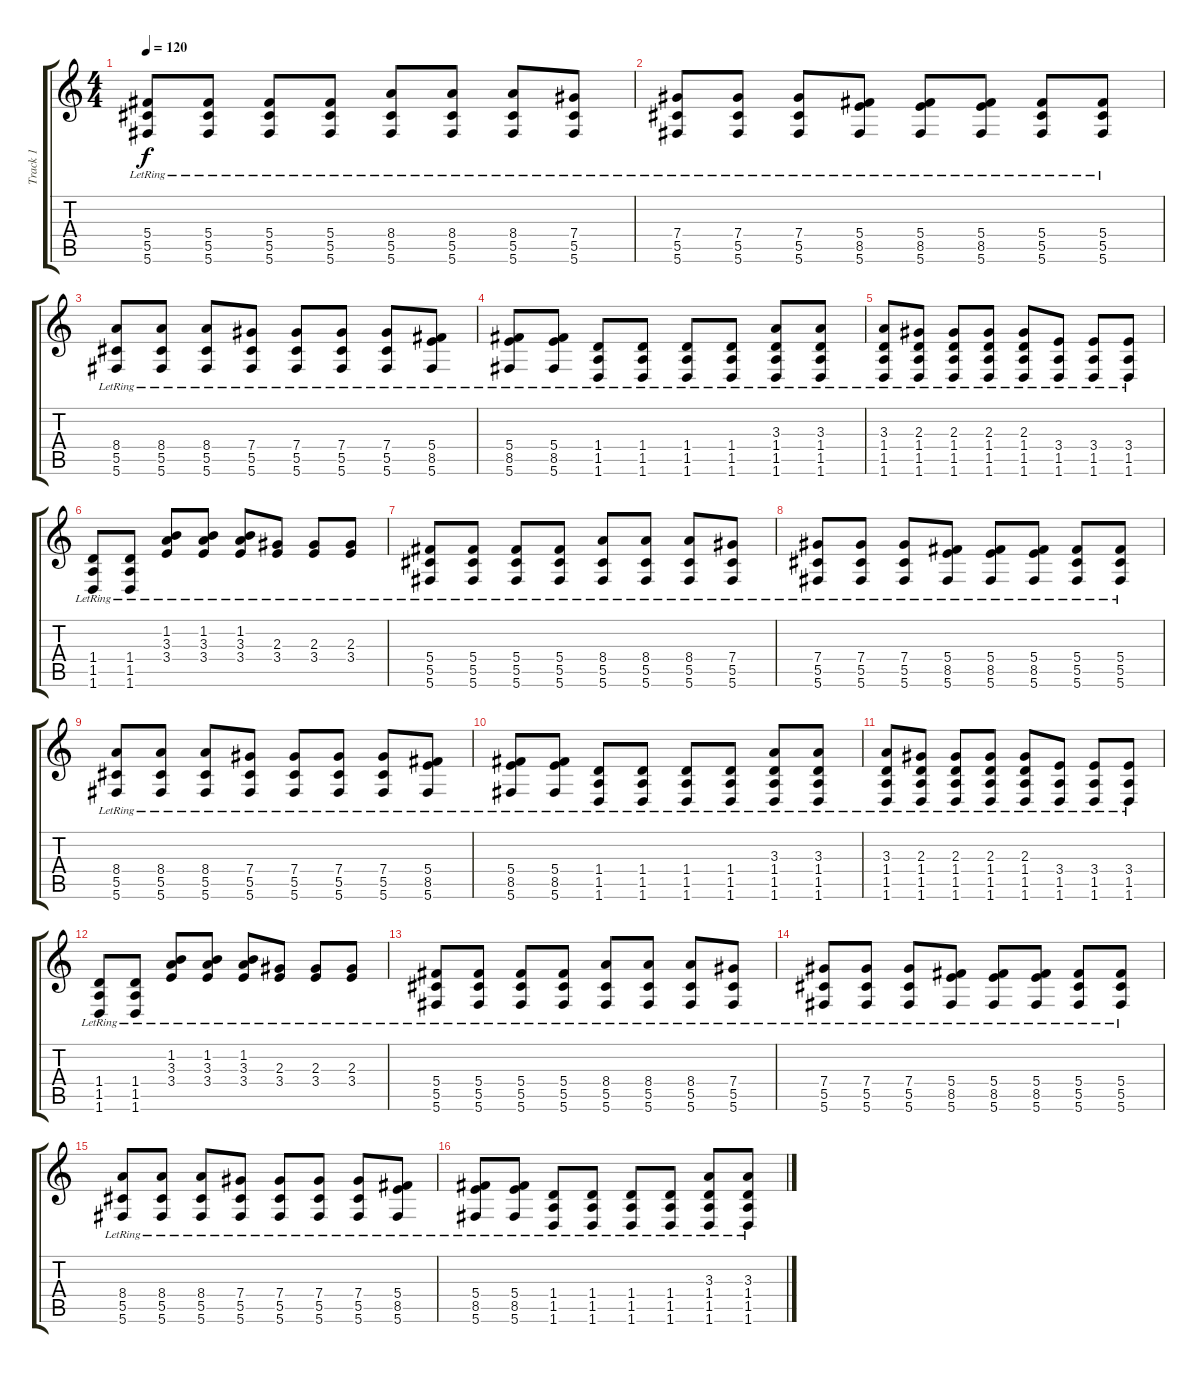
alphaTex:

\track ("Track 1" "Track 1") {instrument acousticguitarsteel}
\staff {score tabs}
\tuning (Eb4 Bb3 Gb3 Db3 Ab2 Db2) {hide}
\ts (4 4)
\tempo 120
\clef g2
\ks c
(5.4{lr} 5.5{lr} 5.6{lr}).8{dy f} (5.4{lr} 5.5{lr} 5.6{lr}).8 (5.4{lr} 5.5{lr} 5.6{lr}).8 (5.4{lr} 5.5{lr} 5.6{lr}).8 (8.4{lr} 5.5{lr} 5.6{lr}).8 (8.4{lr} 5.5{lr} 5.6{lr}).8 (8.4{lr} 5.5{lr} 5.6{lr}).8 (7.4{lr} 5.5{lr} 5.6{lr}).8 |
(7.4{lr} 5.5{lr} 5.6{lr}).8 (7.4{lr} 5.5{lr} 5.6{lr}).8 (7.4{lr} 5.5{lr} 5.6{lr}).8 (5.4{lr} 8.5{lr} 5.6{lr}).8 (5.4{lr} 8.5{lr} 5.6{lr}).8 (5.4{lr} 8.5{lr} 5.6{lr}).8 (5.4{lr} 5.5{lr} 5.6{lr}).8 (5.4{lr} 5.5{lr} 5.6{lr}).8 |
(8.4{lr} 5.5{lr} 5.6{lr}).8 (8.4{lr} 5.5{lr} 5.6{lr}).8 (8.4{lr} 5.5{lr} 5.6{lr}).8 (7.4{lr} 5.5{lr} 5.6{lr}).8 (7.4{lr} 5.5{lr} 5.6{lr}).8 (7.4{lr} 5.5{lr} 5.6{lr}).8 (7.4{lr} 5.5{lr} 5.6{lr}).8 (5.4{lr} 8.5{lr} 5.6{lr}).8 |
(5.4{lr} 8.5{lr} 5.6{lr}).8 (5.4{lr} 8.5{lr} 5.6{lr}).8 (1.4{lr} 1.5{lr} 1.6{lr}).8 (1.4{lr} 1.5{lr} 1.6{lr}).8 (1.4{lr} 1.5{lr} 1.6{lr}).8 (1.4{lr} 1.5{lr} 1.6{lr}).8 (3.3{lr} 1.4{lr} 1.5{lr} 1.6{lr}).8 (3.3{lr} 1.4{lr} 1.5{lr} 1.6{lr}).8 |
(3.3{lr} 1.4{lr} 1.5{lr} 1.6{lr}).8 (2.3{lr} 1.4{lr} 1.5{lr} 1.6{lr}).8 (2.3{lr} 1.4{lr} 1.5{lr} 1.6{lr}).8 (2.3{lr} 1.4{lr} 1.5{lr} 1.6{lr}).8 (2.3{lr} 1.4{lr} 1.5{lr} 1.6{lr}).8 (3.4{lr} 1.5{lr} 1.6{lr}).8 (3.4{lr} 1.5{lr} 1.6{lr}).8 (3.4{lr} 1.5{lr} 1.6{lr}).8 |
(1.4{lr} 1.5{lr} 1.6{lr}).8 (1.4{lr} 1.5{lr} 1.6{lr}).8 (1.2{lr} 3.3{lr} 3.4{lr}).8 (1.2{lr} 3.3{lr} 3.4{lr}).8 (1.2{lr} 3.3{lr} 3.4{lr}).8 (2.3{lr} 3.4{lr}).8 (2.3{lr} 3.4{lr}).8 (2.3{lr} 3.4{lr}).8 |
(5.4{lr} 5.5{lr} 5.6{lr}).8 (5.4{lr} 5.5{lr} 5.6{lr}).8 (5.4{lr} 5.5{lr} 5.6{lr}).8 (5.4{lr} 5.5{lr} 5.6{lr}).8 (8.4{lr} 5.5{lr} 5.6{lr}).8 (8.4{lr} 5.5{lr} 5.6{lr}).8 (8.4{lr} 5.5{lr} 5.6{lr}).8 (7.4{lr} 5.5{lr} 5.6{lr}).8 |
(7.4{lr} 5.5{lr} 5.6{lr}).8 (7.4{lr} 5.5{lr} 5.6{lr}).8 (7.4{lr} 5.5{lr} 5.6{lr}).8 (5.4{lr} 8.5{lr} 5.6{lr}).8 (5.4{lr} 8.5{lr} 5.6{lr}).8 (5.4{lr} 8.5{lr} 5.6{lr}).8 (5.4{lr} 5.5{lr} 5.6{lr}).8 (5.4{lr} 5.5{lr} 5.6{lr}).8 |
(8.4{lr} 5.5{lr} 5.6{lr}).8 (8.4{lr} 5.5{lr} 5.6{lr}).8 (8.4{lr} 5.5{lr} 5.6{lr}).8 (7.4{lr} 5.5{lr} 5.6{lr}).8 (7.4{lr} 5.5{lr} 5.6{lr}).8 (7.4{lr} 5.5{lr} 5.6{lr}).8 (7.4{lr} 5.5{lr} 5.6{lr}).8 (5.4{lr} 8.5{lr} 5.6{lr}).8 |
(5.4{lr} 8.5{lr} 5.6{lr}).8 (5.4{lr} 8.5{lr} 5.6{lr}).8 (1.4{lr} 1.5{lr} 1.6{lr}).8 (1.4{lr} 1.5{lr} 1.6{lr}).8 (1.4{lr} 1.5{lr} 1.6{lr}).8 (1.4{lr} 1.5{lr} 1.6{lr}).8 (3.3{lr} 1.4{lr} 1.5{lr} 1.6{lr}).8 (3.3{lr} 1.4{lr} 1.5{lr} 1.6{lr}).8 |
(3.3{lr} 1.4{lr} 1.5{lr} 1.6{lr}).8 (2.3{lr} 1.4{lr} 1.5{lr} 1.6{lr}).8 (2.3{lr} 1.4{lr} 1.5{lr} 1.6{lr}).8 (2.3{lr} 1.4{lr} 1.5{lr} 1.6{lr}).8 (2.3{lr} 1.4{lr} 1.5{lr} 1.6{lr}).8 (3.4{lr} 1.5{lr} 1.6{lr}).8 (3.4{lr} 1.5{lr} 1.6{lr}).8 (3.4{lr} 1.5{lr} 1.6{lr}).8 |
(1.4{lr} 1.5{lr} 1.6{lr}).8 (1.4{lr} 1.5{lr} 1.6{lr}).8 (1.2{lr} 3.3{lr} 3.4{lr}).8 (1.2{lr} 3.3{lr} 3.4{lr}).8 (1.2{lr} 3.3{lr} 3.4{lr}).8 (2.3{lr} 3.4{lr}).8 (2.3{lr} 3.4{lr}).8 (2.3{lr} 3.4{lr}).8 |
(5.4{lr} 5.5{lr} 5.6{lr}).8 (5.4{lr} 5.5{lr} 5.6{lr}).8 (5.4{lr} 5.5{lr} 5.6{lr}).8 (5.4{lr} 5.5{lr} 5.6{lr}).8 (8.4{lr} 5.5{lr} 5.6{lr}).8 (8.4{lr} 5.5{lr} 5.6{lr}).8 (8.4{lr} 5.5{lr} 5.6{lr}).8 (7.4{lr} 5.5{lr} 5.6{lr}).8 |
(7.4{lr} 5.5{lr} 5.6{lr}).8 (7.4{lr} 5.5{lr} 5.6{lr}).8 (7.4{lr} 5.5{lr} 5.6{lr}).8 (5.4{lr} 8.5{lr} 5.6{lr}).8 (5.4{lr} 8.5{lr} 5.6{lr}).8 (5.4{lr} 8.5{lr} 5.6{lr}).8 (5.4{lr} 5.5{lr} 5.6{lr}).8 (5.4{lr} 5.5{lr} 5.6{lr}).8 |
(8.4{lr} 5.5{lr} 5.6{lr}).8 (8.4{lr} 5.5{lr} 5.6{lr}).8 (8.4{lr} 5.5{lr} 5.6{lr}).8 (7.4{lr} 5.5{lr} 5.6{lr}).8 (7.4{lr} 5.5{lr} 5.6{lr}).8 (7.4{lr} 5.5{lr} 5.6{lr}).8 (7.4{lr} 5.5{lr} 5.6{lr}).8 (5.4{lr} 8.5{lr} 5.6{lr}).8 |
(5.4{lr} 8.5{lr} 5.6{lr}).8 (5.4{lr} 8.5{lr} 5.6{lr}).8 (1.4{lr} 1.5{lr} 1.6{lr}).8 (1.4{lr} 1.5{lr} 1.6{lr}).8 (1.4{lr} 1.5{lr} 1.6{lr}).8 (1.4{lr} 1.5{lr} 1.6{lr}).8 (3.3{lr} 1.4{lr} 1.5{lr} 1.6{lr}).8 (3.3{lr} 1.4{lr} 1.5{lr} 1.6{lr}).8
